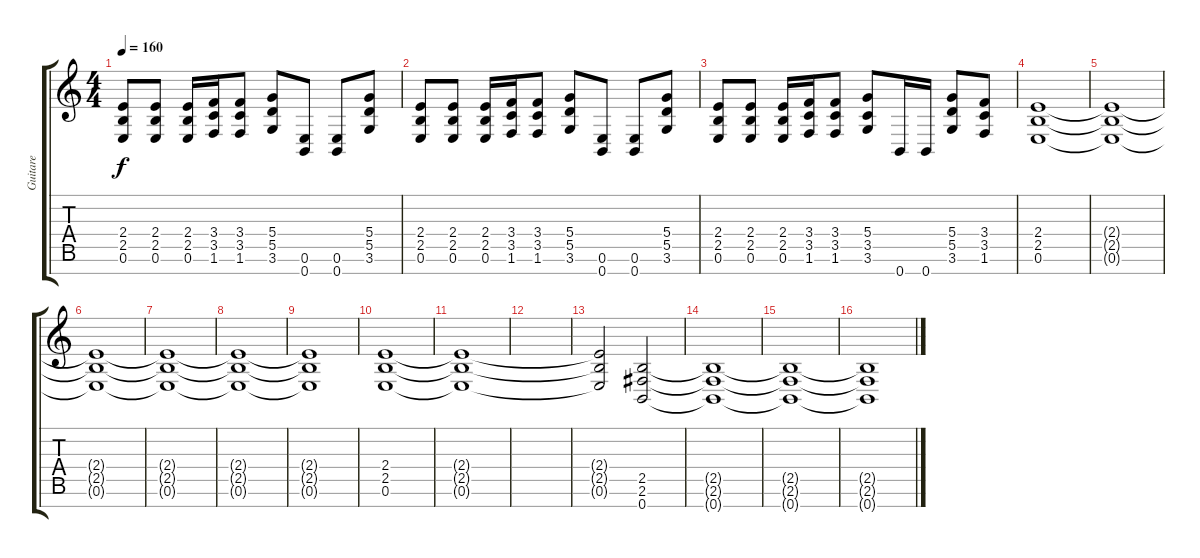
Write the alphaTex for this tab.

\track ("Guitare" "Guitare") {instrument distortionguitar}
\staff {score tabs}
\tuning (E4 B3 G3 D3 A2 E2 B1) {hide}
\ts (4 4)
\tempo 160
\clef g2
\ks c
(2.4 2.5 0.6).8{dy f} (2.4 2.5 0.6).8 (2.4 2.5 0.6).16 (3.4 3.5 1.6).16 (3.4 3.5 1.6).8 (5.4 5.5 3.6).8 (0.6 0.7).8 (0.6 0.7).8 (5.4 5.5 3.6).8 |
(2.4 2.5 0.6).8 (2.4 2.5 0.6).8 (2.4 2.5 0.6).16 (3.4 3.5 1.6).16 (3.4 3.5 1.6).8 (5.4 5.5 3.6).8 (0.6 0.7).8 (0.6 0.7).8 (5.4 5.5 3.6).8 |
(2.4 2.5 0.6).8 (2.4 2.5 0.6).8 (2.4 2.5 0.6).16 (3.4 3.5 1.6).16 (3.4 3.5 1.6).8 (5.4 3.5 3.6).8 0.7.16 0.7.16 (5.4 5.5 3.6).8 (3.4 3.5 1.6).8 |
(2.4 2.5 0.6).1 |
(2.4{t} 2.5{t} 0.6{t}).1 |
(2.4{t} 2.5{t} 0.6{t}).1 |
(2.4{t} 2.5{t} 0.6{t}).1 |
(2.4{t} 2.5{t} 0.6{t}).1 |
(2.4{t} 2.5{t} 0.6{t}).1 |
(2.4 2.5 0.6).1 |
(2.4{t} 2.5{t} 0.6{t}).1 |
|
(2.4{t} 2.5{t} 0.6{t}).2 (2.5 2.6 0.7).2 |
(2.5{t} 2.6{t} 0.7{t}).1 |
(2.5{t} 2.6{t} 0.7{t}).1 |
(2.5{t} 2.6{t} 0.7{t}).1
